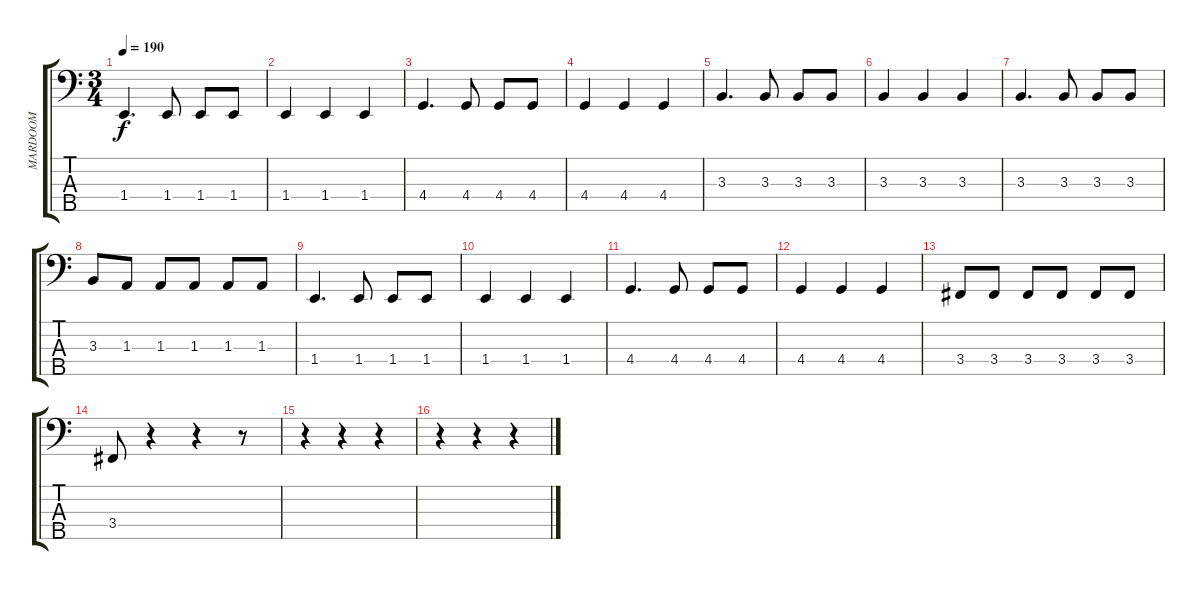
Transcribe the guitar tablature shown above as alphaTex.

\track ("MARDOOM" "MARDOOM") {instrument electricbasspick}
\staff {score tabs}
\tuning (Gb2 Db2 Ab1 Eb1 Bb0) {hide}
\ts (3 4)
\tempo 190
\clef f4
\ks c
1.4.4{d dy f} 1.4.8 1.4.8 1.4.8 |
1.4.4 1.4.4 1.4.4 |
4.4.4{d} 4.4.8 4.4.8 4.4.8 |
4.4.4 4.4.4 4.4.4 |
3.3.4{d} 3.3.8 3.3.8 3.3.8 |
3.3.4 3.3.4 3.3.4 |
3.3.4{d} 3.3.8 3.3.8 3.3.8 |
3.3.8 1.3.8 1.3.8 1.3.8 1.3.8 1.3.8 |
1.4.4{d} 1.4.8 1.4.8 1.4.8 |
1.4.4 1.4.4 1.4.4 |
4.4.4{d} 4.4.8 4.4.8 4.4.8 |
4.4.4 4.4.4 4.4.4 |
3.4.8 3.4.8 3.4.8 3.4.8 3.4.8 3.4.8 |
3.4.8 r.4 r.4 r.8 |
r.4 r.4 r.4 |
r.4 r.4 r.4
